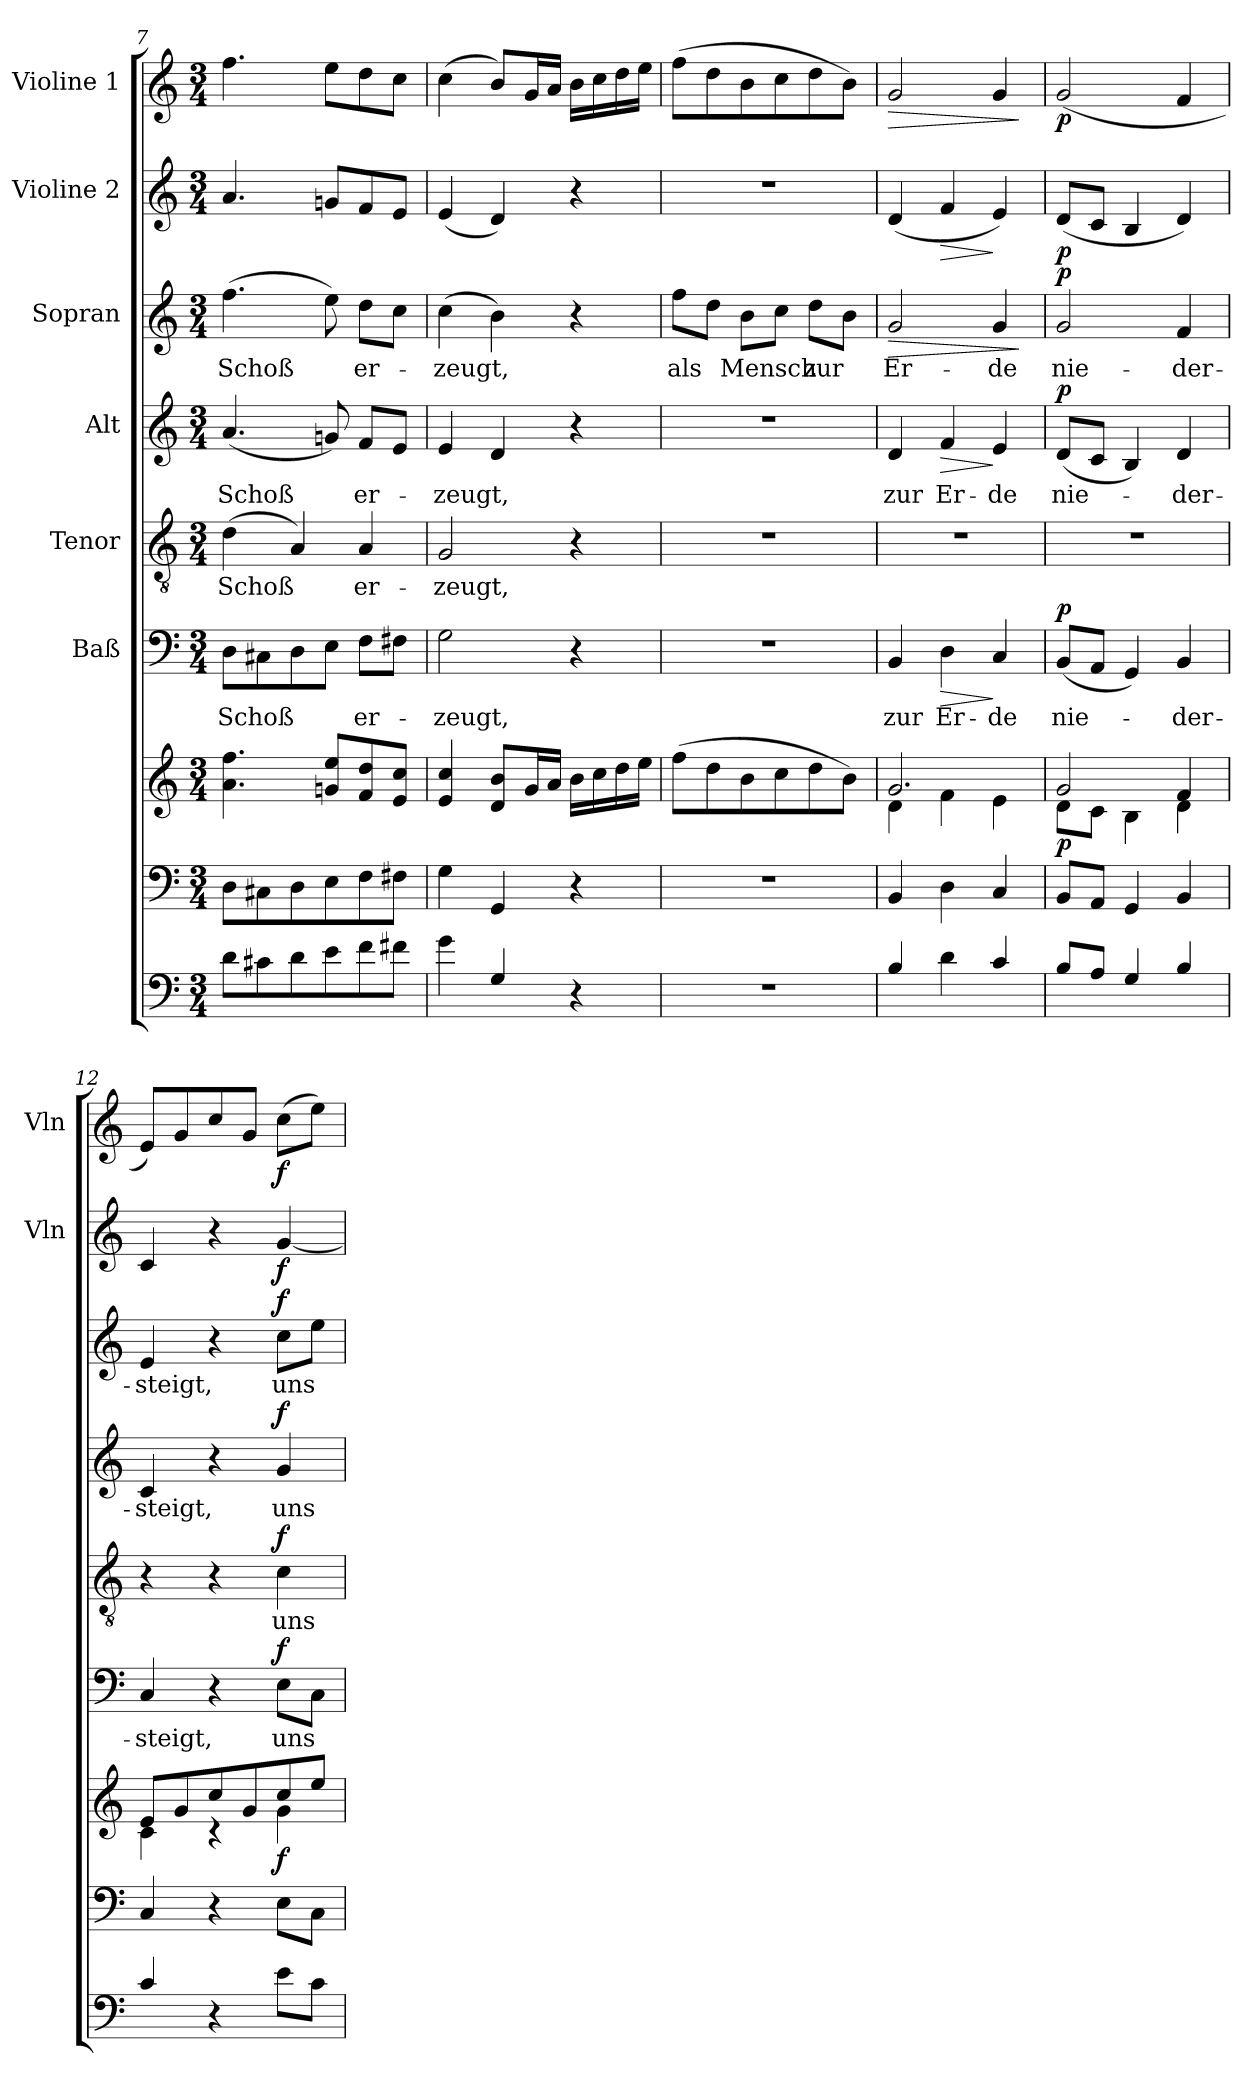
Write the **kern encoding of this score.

**kern	**kern	**kern	**dynam	**kern	**text	**dynam	**kern	**text	**dynam	**kern	**text	**dynam	**kern	**text	**dynam	**kern	**dynam	**kern	**dynam
*part8	*part7	*part7	*part7	*part6	*part6	*part6	*part5	*part5	*part5	*part4	*part4	*part4	*part3	*part3	*part3	*part2	*part2	*part1	*part1
*staff9	*staff8	*staff7	*staff7/8	*staff6	*staff6	*staff6	*staff5	*staff5	*staff5	*staff4	*staff4	*staff4	*staff3	*staff3	*staff3	*staff2	*staff2	*staff1	*staff1
*	*	*	*	*I"Baß	*	*	*I"Tenor	*	*	*I"Alt	*	*	*I"Sopran	*	*	*I"Violine 2	*	*I"Violine 1	*
*	*	*	*	*	*	*	*	*	*	*	*	*	*	*	*	*I'Vln	*	*I'Vln	*
*clefF4	*clefF4	*clefG2	*	*clefF4	*	*	*clefGv2	*	*	*clefG2	*	*	*clefG2	*	*	*clefG2	*	*clefG2	*
*ITrd7c12	*	*	*	*	*	*	*	*	*	*	*	*	*	*	*	*	*	*	*
*k[]	*k[]	*k[]	*	*k[]	*	*	*k[]	*	*	*k[]	*	*	*k[]	*	*	*k[]	*	*k[]	*
*C:	*C:	*C:	*	*C:	*	*	*C:	*	*	*C:	*	*	*C:	*	*	*C:	*	*C:	*
*M3/4	*M3/4	*M3/4	*	*M3/4	*	*	*M3/4	*	*	*M3/4	*	*	*M3/4	*	*	*M3/4	*	*M3/4	*
=7	=7	=7	=7	=7	=7	=7	=7	=7	=7	=7	=7	=7	=7	=7	=7	=7	=7	=7	=7
!	!	!	!	!	!LO:LY:b	!	!	!LO:LY:b	!	!	!LO:LY:b	!	!	!LO:LY:b	!	!	!	!	!
8D\L	8D\L	4.a\ 4.ff\	.	8D\L	Schoß	.	(>4d\	Schoß	.	(<4.a/	Schoß	.	(>4.ff\	Schoß	.	4.a/	.	4.ff\	.
8C#X\	8C#X\	.	.	8C#X\	.	.	.	.	.	.	.	.	.	.	.	.	.	.	.
8D\	8D\	.	.	8D\	.	.	4A/)	.	.	.	.	.	.	.	.	.	.	.	.
8E\	8E\	8gn/ 8ee/L	.	8E\J	.	.	.	.	.	8gn/)	.	.	8ee\)	.	.	8gn/L	.	8ee\L	.
!	!	!	!	!	!LO:LY:b	!	!	!LO:LY:b	!	!	!LO:LY:b	!	!	!LO:LY:b	!	!	!	!	!
8F\	8F\	8f/ 8dd/	.	8F\L	er-	.	4A/	er-	.	8f/L	er-	.	8dd\L	er-	.	8f/	.	8dd\	.
8F#X\J	8F#X\J	8e/ 8cc/J	.	8F#X\J	.	.	.	.	.	8e/J	.	.	8cc\J	.	.	8e/J	.	8cc\J	.
=8	=8	=8	=8	=8	=8	=8	=8	=8	=8	=8	=8	=8	=8	=8	=8	=8	=8	=8	=8
!	!	!	!	!	!LO:LY:b	!	!	!LO:LY:b	!	!	!LO:LY:b	!	!	!LO:LY:b	!	!	!	!	!
4G\	4G\	4e/ 4cc/	.	2G\	-zeugt,	.	2G/	-zeugt,	.	4e/	-zeugt,	.	(>4cc\	-zeugt,	.	(<4e/	.	(>4cc\	.
4GG/	4GG/	8d/ 8b/L	.	.	.	.	.	.	.	4d/	.	.	4b\)	.	.	4d/)	.	8b/L)	.
.	.	16g/L	.	.	.	.	.	.	.	.	.	.	.	.	.	.	.	16g/L	.
.	.	16a/JJ	.	.	.	.	.	.	.	.	.	.	.	.	.	.	.	16a/JJ	.
4r	4r	16b\LL	.	4r	.	.	4r	.	.	4r	.	.	4r	.	.	4r	.	16b\LL	.
.	.	16cc\	.	.	.	.	.	.	.	.	.	.	.	.	.	.	.	16cc\	.
.	.	16dd\	.	.	.	.	.	.	.	.	.	.	.	.	.	.	.	16dd\	.
.	.	16ee\JJ	.	.	.	.	.	.	.	.	.	.	.	.	.	.	.	16ee\JJ	.
=9	=9	=9	=9	=9	=9	=9	=9	=9	=9	=9	=9	=9	=9	=9	=9	=9	=9	=9	=9
!	!	!	!	!	!	!	!	!	!	!	!	!	!	!LO:LY:b	!	!	!	!	!
2.r	2.r	(>8ff\L	.	2.r	.	.	2.r	.	.	2.r	.	.	8ff\L	als	.	2.r	.	(>8ff\L	.
.	.	8dd\	.	.	.	.	.	.	.	.	.	.	8dd\J	.	.	.	.	8dd\	.
!	!	!	!	!	!	!	!	!	!	!	!	!	!	!LO:LY:b	!	!	!	!	!
.	.	8b\	.	.	.	.	.	.	.	.	.	.	8b\L	Mensch	.	.	.	8b\	.
.	.	8cc\	.	.	.	.	.	.	.	.	.	.	8cc\J	.	.	.	.	8cc\	.
!	!	!	!	!	!	!	!	!	!	!	!	!	!	!LO:LY:b	!	!	!	!	!
.	.	8dd\	.	.	.	.	.	.	.	.	.	.	8dd\L	zur	.	.	.	8dd\	.
.	.	8b\J)	.	.	.	.	.	.	.	.	.	.	8b\J	.	.	.	.	8b\J)	.
!!LO:PB:g=z
=10	=10	=10	=10	=10	=10	=10	=10	=10	=10	=10	=10	=10	=10	=10	=10	=10	=10	=10	=10
*	*	*^	*	*	*	*	*	*	*	*	*	*	*	*	*	*	*	*	*
!	!	!	!	!	!	!LO:LY:b	!	!	!	!	!	!LO:LY:b	!	!	!LO:LY:b	!LO:HP:b	!	!	!	!LO:HP:b
4BB/	4BB/	2.g/	4d\	.	4BB/	zur	.	2.r	.	.	4d/	zur	.	2g/	Er-	>	(<4d/	.	2g/	>
!	!	!	!	!	!	!LO:LY:b	!LO:HP:b	!	!	!	!	!LO:LY:b	!LO:HP:b	!	!	!	!	!LO:HP:b	!	!
4D\	4D\	.	4f\	.	4D\	Er-	>	.	.	.	4f/	Er-	>	.	.	.	4f/	>	.	.
!	!	!	!	!	!	!LO:LY:b	!	!	!	!	!	!LO:LY:b	!	!	!LO:LY:b	!	!	!	!	!
4C/	4C/	.	4e\	.	4C/	-de	]	.	.	.	4e/	-de	]	4g/	-de	.	4e/)	]	4g/	.
*	*	*v	*v	*	*	*	*	*	*	*	*	*	*	*	*	*	*	*	*	*
.	.	.	.	.	.	.	.	.	.	.	.	.	.	.	]	.	.	.	]
=11	=11	=11	=11	=11	=11	=11	=11	=11	=11	=11	=11	=11	=11	=11	=11	=11	=11	=11	=11
*	*	*^	*	*	*	*	*	*	*	*	*	*	*	*	*	*	*	*	*
!	!	!	!	!LO:DY:b	!	!LO:LY:b	!LO:DY:a	!	!	!	!	!LO:LY:b	!LO:DY:a	!	!LO:LY:b	!LO:DY:a	!	!LO:DY:b	!	!LO:DY:b
8BB/L	8BB/L	2g/	8d\L	p	(<8BB/L	nie-	p	2.r	.	.	(8d/L	nie-	p	2g/	nie-	p	(<8d/L	p	(<2g/	p
8AA/J	8AA/J	.	8c\J	.	8AA/J	.	.	.	.	.	8c/J	.	.	.	.	.	8c/J	.	.	.
4GG/	4GG/	.	4B\	.	4GG/)	.	.	.	.	.	4B/)	.	.	.	.	.	4B/	.	.	.
!	!	!	!	!	!	!LO:LY:b	!	!	!	!	!	!LO:LY:b	!	!	!LO:LY:b	!	!	!	!	!
4BB/	4BB/	4f/	4d\	.	4BB/	-der-	.	.	.	.	4d/	-der-	.	4f/	-der-	.	4d/)	.	4f/	.
=12	=12	=12	=12	=12	=12	=12	=12	=12	=12	=12	=12	=12	=12	=12	=12	=12	=12	=12	=12	=12
!	!	!	!	!	!	!LO:LY:b	!	!	!	!	!	!LO:LY:b	!	!	!LO:LY:b	!	!	!	!	!
4C/	4C/	8e/L	4c\	.	4C/	-steigt,	.	4r	.	.	4c/	-steigt,	.	4e/	-steigt,	.	4c/	.	8e/L)	.
.	.	8g/	.	.	.	.	.	.	.	.	.	.	.	.	.	.	.	.	8g/	.
4r	4r	8cc/	4rc	.	4r	.	.	4r	.	.	4r	.	.	4r	.	.	4r	.	8cc/	.
.	.	8g/	.	.	.	.	.	.	.	.	.	.	.	.	.	.	.	.	8g/J	.
!	!	!	!	!LO:DY:b	!	!LO:LY:b	!LO:DY:a	!	!LO:LY:b	!LO:DY:a	!	!LO:LY:b	!LO:DY:a	!	!LO:LY:b	!LO:DY:a	!	!LO:DY:b	!	!LO:DY:b
8E\L	8E\L	8cc/	4g\	f	8E\L	uns	f	4c\	uns	f	4g/	uns	f	8cc\L	uns	f	[4g/	f	(>8cc\L	f
8C\J	8C\J	8ee/J	.	.	8C\J	.	.	.	.	.	.	.	.	8ee\J	.	.	.	.	8ee\J)	.
*	*	*v	*v	*	*	*	*	*	*	*	*	*	*	*	*	*	*	*	*	*
=	=	=	=	=	=	=	=	=	=	=	=	=	=	=	=	=	=	=	=
*-	*-	*-	*-	*-	*-	*-	*-	*-	*-	*-	*-	*-	*-	*-	*-	*-	*-	*-	*-
